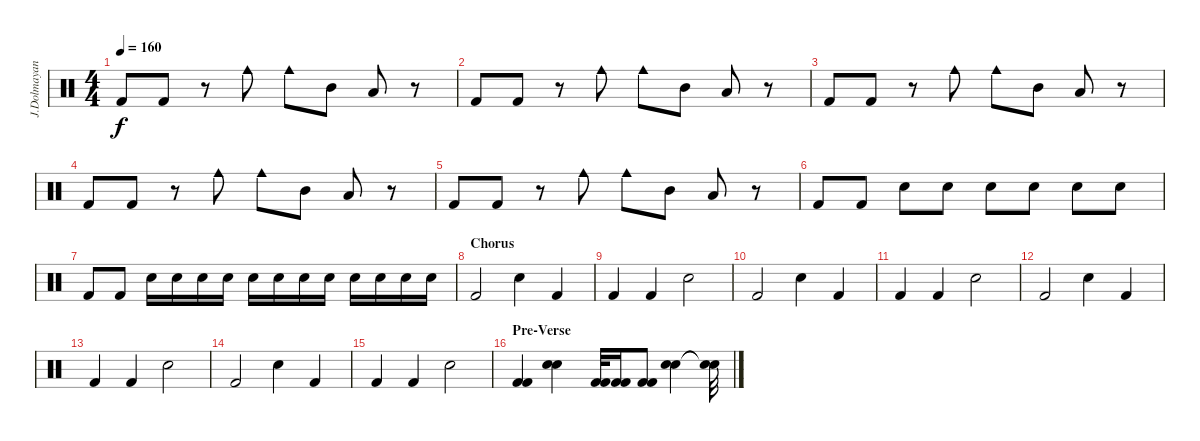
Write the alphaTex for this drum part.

\track ("J.Dolmayan" "J.Dolmayan") {instrument percussion}
\staff {score}
\articulation defaults
\ts (4 4)
\tempo 160
\clef neutral
\ks c "Kick (hit) 2".8{dy f} "Kick (hit) 2".8
r.8 "Cowbell medium (hit)".8 "Cowbell medium (hit)".8 "Mid Tom (hit)".8 "Low Tom (hit)".8 r.8 |
"Kick (hit) 2".8 "Kick (hit) 2".8 r.8 "Cowbell medium (hit)".8 "Cowbell medium (hit)".8 "Mid Tom (hit)".8 "Low Tom (hit)".8 r.8 |
"Kick (hit) 2".8 "Kick (hit) 2".8 r.8 "Cowbell medium (hit)".8 "Cowbell medium (hit)".8 "Mid Tom (hit)".8 "Low Tom (hit)".8 r.8 |
"Kick (hit) 2".8 "Kick (hit) 2".8 r.8 "Cowbell medium (hit)".8 "Cowbell medium (hit)".8 "Mid Tom (hit)".8 "Low Tom (hit)".8 r.8 |
"Kick (hit) 2".8 "Kick (hit) 2".8 r.8 "Cowbell medium (hit)".8 "Cowbell medium (hit)".8 "Mid Tom (hit)".8 "Low Tom (hit)".8 r.8 |
"Kick (hit) 2".8 "Kick (hit) 2".8 "Electric Snare (hit)".8 "Electric Snare (hit)".8 "Electric Snare (hit)".8 "Electric Snare (hit)".8 "Electric Snare (hit)".8 "Electric Snare (hit)".8 |
"Kick (hit) 2".8 "Kick (hit) 2".8 "Electric Snare (hit)".16 "Electric Snare (hit)".16 "Electric Snare (hit)".16 "Electric Snare (hit)".16 "Electric Snare (hit)".16 "Electric Snare (hit)".16 "Electric Snare (hit)".16 "Electric Snare (hit)".16 "Electric Snare (hit)".16 "Electric Snare (hit)".16 "Electric Snare (hit)".16 "Electric Snare (hit)".16 |
\section ("" "Chorus")
"Kick (hit) 2".2 "Electric Snare (hit)".4 "Kick (hit) 2".4 |
"Kick (hit) 2".4 "Kick (hit) 2".4 "Electric Snare (hit)".2 |
"Kick (hit) 2".2 "Electric Snare (hit)".4 "Kick (hit) 2".4 |
"Kick (hit) 2".4 "Kick (hit) 2".4 "Electric Snare (hit)".2 |
"Kick (hit) 2".2 "Electric Snare (hit)".4 "Kick (hit) 2".4 |
"Kick (hit) 2".4 "Kick (hit) 2".4 "Electric Snare (hit)".2 |
"Kick (hit) 2".2 "Electric Snare (hit)".4 "Kick (hit) 2".4 |
"Kick (hit) 2".4 "Kick (hit) 2".4 "Electric Snare (hit)".2 |
\section ("" "Pre-Verse")
("Kick (hit) 2" "Kick (hit) 2").4 ("Electric Snare (hit)" "Electric Snare (hit)").4 ("Kick (hit) 2" "Kick (hit) 2").32 ("Kick (hit) 2" "Kick (hit) 2").16 ("Kick (hit) 2" "Kick (hit) 2").8 ("Electric Snare (hit)" "Electric Snare (hit)").4 ("Snare (hit)"{t} "Snare (hit)"{t}).32
